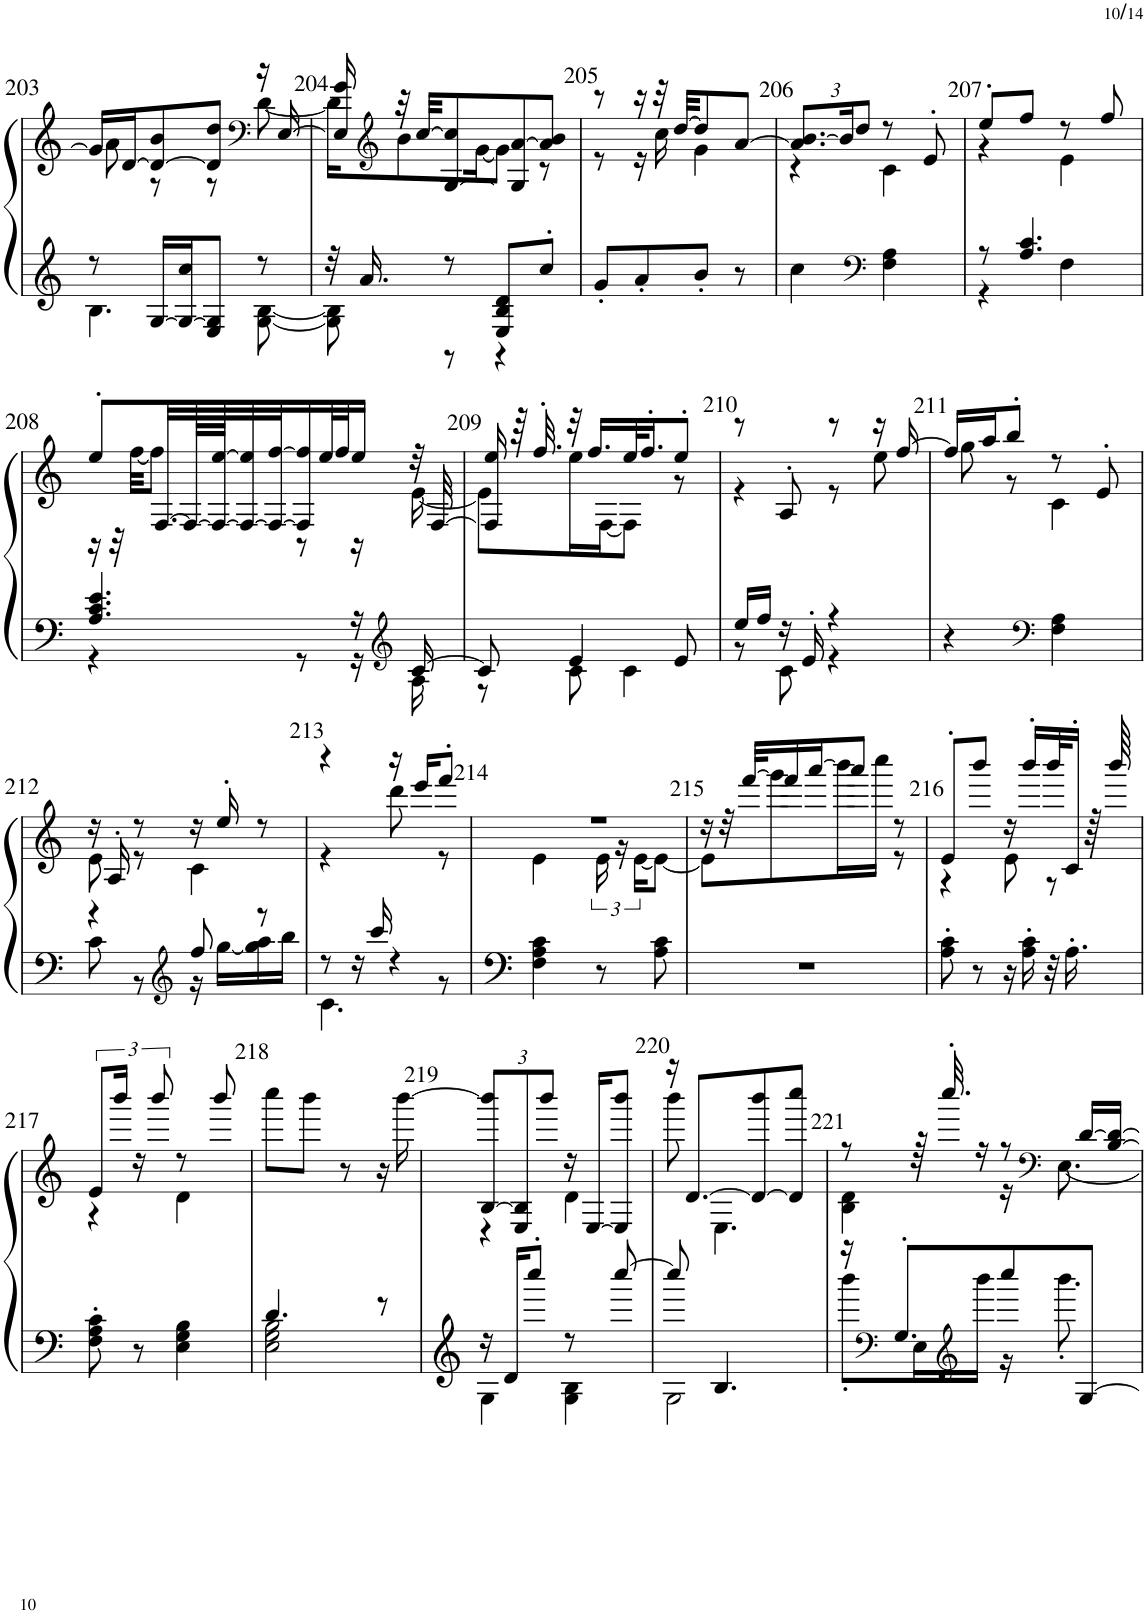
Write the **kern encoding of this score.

**kern	**kern
*part1	*part1
*staff2	*staff1
*I"ピアノ	*
!!LO:PB:g=z
*clefG2	*clefG2
*k[]	*k[]
*M4/8	*M4/8
=203	=203
*^	*^
8r	4.B\	16g/LL]	8a\
.	.	[16d/J	.
[16G/LL	.	8d/_ 8b/	8r
16G/_ 16cc/J	.	.	.
8E/ 8G/]J	.	8d/] 8dd/J	8r
*	*	*clefF4	*
8r	[8G\ [8B\	16r	[8d\
.	.	[16E/	.
=204	=204	=204	=204
32r	8G\] 8B\]	16E/] 16g/	16d\KL]
16.a/	.	.	.
*	*	*clefG2	*
.	.	32r	8b\
.	.	[32cc/KKL	.
8r	8r	[8G/ 8cc/]	.
.	.	.	[16g\K
8E/ 8B/ 8d/L	4r	8G/] [8a/	8g\J]
8cc'/J	.	8a/] 8b/J	8r
*v	*v	*	*
=205	=205	=205
8g'/L	8r	8r
8a'/	16r	16r
.	32r	16cc\
.	[32dd/KKL	.
8b'/J	8dd/]	4g\
8r	[8a/J	.
=206	=206	=206
*	*Xbrackettup	*
4cc\	12.a/] [12.b/L	4r
.	24b/K]	.
.	12dd/J	.
*clefF4	*	*
4F\ 4A\	8r	4c\
.	8e'/	.
=207	=207	=207
*^	*	*
8r	4r	8ee'/L	4r
4.A/ 4.c/	.	8ff/J	.
.	4F\	8r	4e\
.	.	8ff/	.
!!LO:LB:g=z	!!
=208	=208	=208	=208
4.A/ 4.c/ 4.e/	4r	8ee'/L	16r
.	.	.	32r
.	.	.	[32ff\KKL
.	.	[32.F/LL	8ff\J]
.	.	128F/LL_	.
.	.	128F/_ [128ee/JJ	.
.	.	32F/_ 32ee/]	.
.	.	32F/_ [32ff/J	.
.	8r	16F/] 16ff/]	8r
.	.	32ee/L	.
.	.	32ff/J	.
16r	16r	16ee/JJ	16r
*clefG2	*	*	*
[16c/	16A\	32r	[16e\
.	.	[32F/	.
=209	=209	=209	=209
8c/]	8r	16F/] 16ee/	8e\L]
.	.	64r	.
.	.	32.ff'/	.
4e/	8c\	32r	16ee\L
.	.	16.ff/LL	.
.	.	.	[16F\J
.	4c\	32ee/K	8F\J]
.	.	16.ff'/J	.
8e/	.	8ee'/J	8r
=210	=210	=210	=210
16ee/LL	8r	8r	4r
16ff/JJ	.	.	.
16r	8c\	8A'/	.
16e'/	.	.	.
4r	4r	8r	8r
.	.	16r	8ee\
.	.	[16ff/	.
*v	*v	*	*
=211	=211	=211
4r	16ff/LL]	8gg\
.	16aa/J	.
.	8bb'/J	8r
*clefF4	*	*
4F\ 4A\	8r	4c\
.	8e'/	.
!!LO:LB:g=z	!!
=212	=212	=212
*^	*	*
4r	8c\	16r	8e\
.	.	16A'/	.
.	8r	8r	8r
*clefG2	*	*	*
8ff/	16r	16r	4c\
.	[16gg\LL	16ee'/	.
8r	16gg\] 16aa\	8r	.
.	16bb\JJ	.	.
=213	=213	=213	=213
8r	4.c\	4r	4r
16r	.	.	.
16ccc/	.	.	.
4r	.	16r	8ddd\
.	.	16eee/KL	.
.	8r	8fff'/J	8r
*v	*v	*	*
=214	=214	=214
4F\ 4A\ 4c\	2r	4e\
*	*	*brackettup
8r	.	24e\
.	.	24r
.	.	[24e\KL
8A\ 8c\	.	8e\J_
=215	=215	=215
2r	16r	8e\L]
.	32r	.
.	[32fff/KLL	.
.	16fff/]	8ggg\
.	[16aaa/J	.
.	8aaa/J]	16bbb\L
.	.	16cccc\JJ
.	8r	8r
=216	=216	=216
8A\' 8c\'	8e'/L	4r
8r	8bbb/J	.
16r	16r	8e\
16A\' 16c\'	16bbb'/LL	.
32r	32bbb/K	8r
16.A'\	16c'/JJ	.
.	64r	.
.	64bbb/	.
!!LO:LB:g=z	!!
=217	=217	=217
8F\' 8A\' 8c\'	12e/L	4r
.	24bbb/Jk	.
8r	24r	.
.	12bbb/	.
4E\ 4G\ 4B\	8r	4d\
.	8bbb/	.
*	*v	*v
=218	=218
*^	*
4.d/	2E\ 2G\ 2B\	8cccc\L
.	.	8bbb\J
.	.	8r
8r	.	16r
.	.	[16bbb\
=219	=219	=219
*	*	*Xbrackettup
*	*	*^
16r	4G\	[12B/ 12bbb/]L	4r
16d/KL	.	.	.
.	.	12E/ 12B/]	.
8cccc'/J	.	.	.
.	.	12bbb/J	.
8r	4G\ 4B\	16r	4d\
.	.	[16E/KL	.
[8cccc/	.	8E/] 8bbb/J	.
=220	=220	=220	=220
8cccc/]	2G\	16r	8bbb\
.	.	[8.d/L	.
4.B/	.	.	4.E\
.	.	8d/_ 8bbb/	.
.	.	8d/] 8cccc/J	.
=221	=221	=221	=221
16r	8bbb'\L	8r	4B\ 4d\
*clefF4	*	*	*
8.G'/L	.	.	.
.	16E\L	64r	.
.	.	32.cccc'/	.
*clefG2	*	*	*
.	16bbb\JJ	16r	.
8cccc/	16r	8r	16r
*	*	*clefF4	*
.	8.bbb'\	.	[8.E\
[8G/J	.	[16d/LL	.
.	.	[16B/ 16d/_JJ	.
*v	*v	*	*
*	*v	*v
=	=
*-	*-
